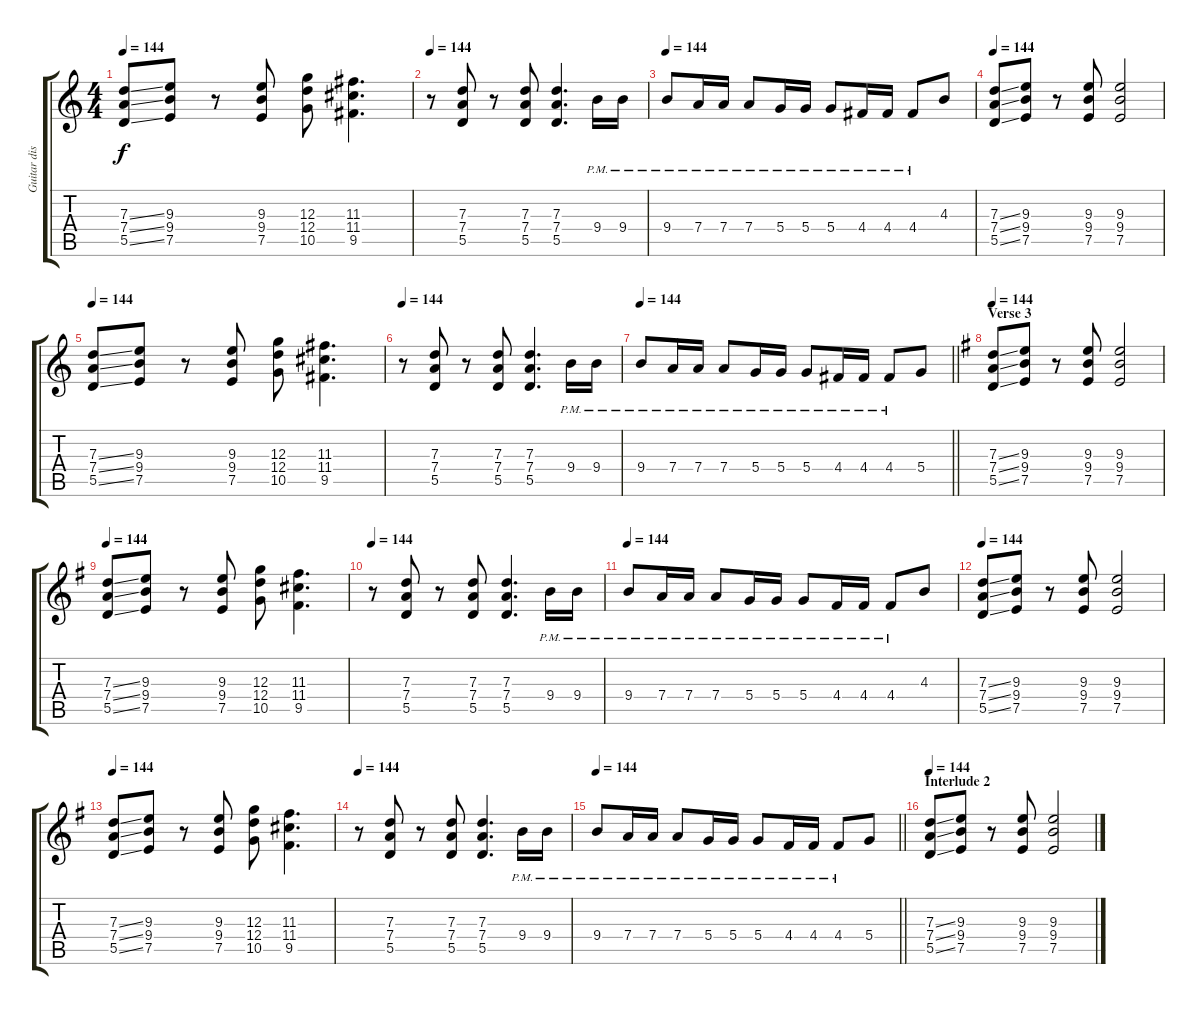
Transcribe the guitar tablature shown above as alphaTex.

\track ("Guitar distortion 3" "Guitar dis") {instrument distortionguitar}
\staff {score tabs}
\tuning (E4 B3 G3 D3 A2 E2) {hide}
\ts (4 4)
\tempo 144
\clef g2
\ks c
(7.3{ss} 7.4{ss} 5.5{ss}).8{dy f} (9.3 9.4 7.5).8 r.8 (9.3 9.4 7.5).8 (12.3 12.4 10.5).8 (11.3 11.4 9.5).4{d} |
\tempo 144
r.8 (7.3 7.4 5.5).8 r.8 (7.3 7.4 5.5).8 (7.3 7.4 5.5).4{d} 9.4{pm}.16 9.4{pm}.16 |
\tempo 144
9.4{pm}.8 7.4{pm}.16 7.4{pm}.16 7.4{pm}.8 5.4{pm}.16 5.4{pm}.16 5.4{pm}.8 4.4{pm}.16 4.4{pm}.16 4.4{pm}.8 4.3.8 |
\tempo 144
(7.3{ss} 7.4{ss} 5.5{ss}).8 (9.3 9.4 7.5).8 r.8 (9.3 9.4 7.5).8 (9.3 9.4 7.5).2 |
\tempo 144
(7.3{ss} 7.4{ss} 5.5{ss}).8 (9.3 9.4 7.5).8 r.8 (9.3 9.4 7.5).8 (12.3 12.4 10.5).8 (11.3 11.4 9.5).4{d} |
\tempo 144
r.8 (7.3 7.4 5.5).8 r.8 (7.3 7.4 5.5).8 (7.3 7.4 5.5).4{d} 9.4{pm}.16 9.4{pm}.16 |
\tempo 144
\barLineRight lightlight
9.4{pm}.8 7.4{pm}.16 7.4{pm}.16 7.4{pm}.8 5.4{pm}.16 5.4{pm}.16 5.4{pm}.8 4.4{pm}.16 4.4{pm}.16 4.4{pm}.8 5.4.8 |
\section ("" "Verse 3")
\tempo 144
\ks eminor
(7.3{ss} 7.4{ss} 5.5{ss}).8 (9.3 9.4 7.5).8 r.8 (9.3 9.4 7.5).8 (9.3 9.4 7.5).2 |
\tempo 144
(7.3{ss} 7.4{ss} 5.5{ss}).8 (9.3 9.4 7.5).8 r.8 (9.3 9.4 7.5).8 (12.3 12.4 10.5).8 (11.3 11.4 9.5).4{d} |
\tempo 144
r.8 (7.3 7.4 5.5).8 r.8 (7.3 7.4 5.5).8 (7.3 7.4 5.5).4{d} 9.4{pm}.16 9.4{pm}.16 |
\tempo 144
9.4{pm}.8 7.4{pm}.16 7.4{pm}.16 7.4{pm}.8 5.4{pm}.16 5.4{pm}.16 5.4{pm}.8 4.4{pm}.16 4.4{pm}.16 4.4{pm}.8 4.3.8 |
\tempo 144
(7.3{ss} 7.4{ss} 5.5{ss}).8 (9.3 9.4 7.5).8 r.8 (9.3 9.4 7.5).8 (9.3 9.4 7.5).2 |
\tempo 144
(7.3{ss} 7.4{ss} 5.5{ss}).8 (9.3 9.4 7.5).8 r.8 (9.3 9.4 7.5).8 (12.3 12.4 10.5).8 (11.3 11.4 9.5).4{d} |
\tempo 144
r.8 (7.3 7.4 5.5).8 r.8 (7.3 7.4 5.5).8 (7.3 7.4 5.5).4{d} 9.4{pm}.16 9.4{pm}.16 |
\tempo 144
\barLineRight lightlight
9.4{pm}.8 7.4{pm}.16 7.4{pm}.16 7.4{pm}.8 5.4{pm}.16 5.4{pm}.16 5.4{pm}.8 4.4{pm}.16 4.4{pm}.16 4.4{pm}.8 5.4.8 |
\section ("" "Interlude 2")
\tempo 144
(7.3{ss} 7.4{ss} 5.5{ss}).8 (9.3 9.4 7.5).8 r.8 (9.3 9.4 7.5).8 (9.3 9.4 7.5).2
